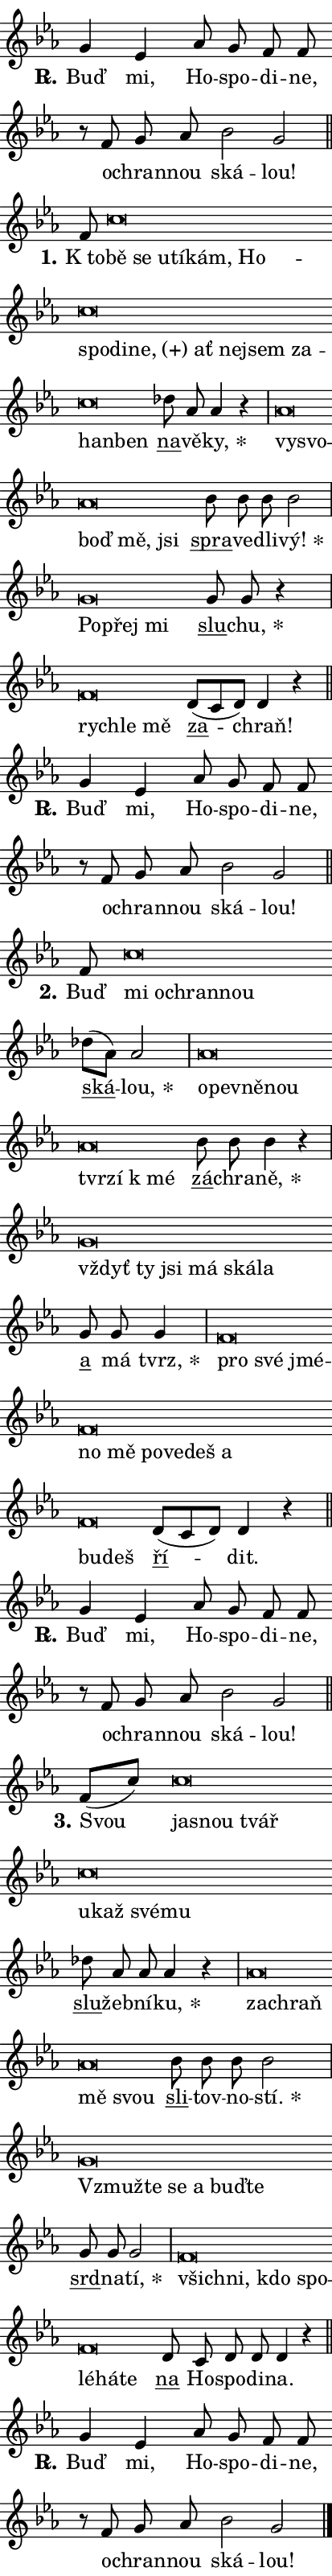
\version "2.22.1"
\header { tagline = "" }
\paper {
  indent = 0\cm
  top-margin = 0\cm
  right-margin = 0\cm
  bottom-margin = 0\cm
  left-margin = 0\cm
  paper-width = 7\cm
  page-breaking = #ly:one-page-breaking
  system-system-spacing.basic-distance = #11
  score-system-spacing.basic-distance = #11
  ragged-last = ##f
}


%% Author: Thomas Morley
%% https://lists.gnu.org/archive/html/lilypond-user/2020-05/msg00002.html
#(define (line-position grob)
"Returns position of @var[grob} in current system:
   @code{'start}, if at first time-step
   @code{'end}, if at last time-step
   @code{'middle} otherwise
"
  (let* ((col (ly:item-get-column grob))
         (ln (ly:grob-object col 'left-neighbor))
         (rn (ly:grob-object col 'right-neighbor))
         (col-to-check-left (if (ly:grob? ln) ln col))
         (col-to-check-right (if (ly:grob? rn) rn col))
         (break-dir-left
           (and
             (ly:grob-property col-to-check-left 'non-musical #f)
             (ly:item-break-dir col-to-check-left)))
         (break-dir-right
           (and
             (ly:grob-property col-to-check-right 'non-musical #f)
             (ly:item-break-dir col-to-check-right))))
        (cond ((eqv? 1 break-dir-left) 'start)
              ((eqv? -1 break-dir-right) 'end)
              (else 'middle))))

#(define (tranparent-at-line-position vctor)
  (lambda (grob)
  "Relying on @code{line-position} select the relevant enry from @var{vctor}.
Used to determine transparency,"
    (case (line-position grob)
      ((end) (not (vector-ref vctor 0)))
      ((middle) (not (vector-ref vctor 1)))
      ((start) (not (vector-ref vctor 2))))))

noteHeadBreakVisibility =
#(define-music-function (break-visibility)(vector?)
"Makes @code{NoteHead}s transparent relying on @var{break-visibility}"
#{
  \override NoteHead.transparent =
    #(tranparent-at-line-position break-visibility)
#})

#(define delete-ledgers-for-transparent-note-heads
  (lambda (grob)
    "Reads whether a @code{NoteHead} is transparent.
If so this @code{NoteHead} is removed from @code{'note-heads} from
@var{grob}, which is supposed to be @code{LedgerLineSpanner}.
As a result ledgers are not printed for this @code{NoteHead}"
    (let* ((nhds-array (ly:grob-object grob 'note-heads))
           (nhds-list
             (if (ly:grob-array? nhds-array)
                 (ly:grob-array->list nhds-array)
                 '()))
           ;; Relies on the transparent-property being done before
           ;; Staff.LedgerLineSpanner.after-line-breaking is executed.
           ;; This is fragile ...
           (to-keep
             (remove
               (lambda (nhd)
                 (ly:grob-property nhd 'transparent #f))
               nhds-list)))
      ;; TODO find a better method to iterate over grob-arrays, similiar
      ;; to filter/remove etc for lists
      ;; For now rebuilt from scratch
      (set! (ly:grob-object grob 'note-heads)  '())
      (for-each
        (lambda (nhd)
          (ly:pointer-group-interface::add-grob grob 'note-heads nhd))
        to-keep))))

hideNotes = {
  \noteHeadBreakVisibility #begin-of-line-visible
}
unHideNotes = {
  \noteHeadBreakVisibility #all-visible
}

% work-around for resetting accidentals
% https://lilypond.org/doc/v2.23/Documentation/notation/displaying-rhythms#unmetered-music
cadenzaMeasure = {
  \cadenzaOff
  \partial 1024 s1024
  \cadenzaOn
}

#(define-markup-command (accent layout props text) (markup?)
  "Underline accented syllable"
  (interpret-markup layout props
    #{\markup \override #'(offset . 4.3) \underline { #text }#}))

responsum = \markup \concat {
  "R" \hspace #-1.05 \path #0.1 #'((moveto 0 0.07) (lineto 0.9 0.8)) \hspace #0.05 "."
}

\layout {
    \context {
        \Staff
        \remove "Time_signature_engraver"
        \override LedgerLineSpanner.after-line-breaking = #delete-ledgers-for-transparent-note-heads
    }
    \context {
        \Voice {
            \override NoteHead.output-attributes = #'((class . "notehead"))
            \override Hairpin.height = #0.55
        }
    }
    \context {
        \Lyrics {
            \override StanzaNumber.output-attributes = #'((class . "stanzanumber"))
            \override LyricSpace.minimum-distance = #0.9
            \override LyricText.font-name = #"TeX Gyre Schola"
            \override LyricText.font-size = 1
            \override StanzaNumber.font-name = #"TeX Gyre Schola Bold"
            \override StanzaNumber.font-size = 1
        }
    }
}

% magnetic-lyrics.ily
%
%   written by
%     Jean Abou Samra <jean@abou-samra.fr>
%     Werner Lemberg <wl@gnu.org>
%
%   adapted by
%     Jiri Hon <jiri.hon@gmail.com>
%
% Version 2022-Apr-15

% https://www.mail-archive.com/lilypond-user@gnu.org/msg149350.html

#(define (Left_hyphen_pointer_engraver context)
   "Collect syllable-hyphen-syllable occurrences in lyrics and store
them in properties.  This engraver only looks to the left.  For
example, if the lyrics input is @code{foo -- bar}, it does the
following.

@itemize @bullet
@item
Set the @code{text} property of the @code{LyricHyphen} grob between
@q{foo} and @q{bar} to @code{foo}.

@item
Set the @code{left-hyphen} property of the @code{LyricText} grob with
text @q{foo} to the @code{LyricHyphen} grob between @q{foo} and
@q{bar}.
@end itemize

Use this auxiliary engraver in combination with the
@code{lyric-@/text::@/apply-@/magnetic-@/offset!} hook."
   (let ((hyphen #f)
         (text #f))
     (make-engraver
      (acknowledgers
       ((lyric-syllable-interface engraver grob source-engraver)
        (set! text grob)))
      (end-acknowledgers
       ((lyric-hyphen-interface engraver grob source-engraver)
        ;(when (not (grob::has-interface grob 'lyric-space-interface))
          (set! hyphen grob)));)
      ((stop-translation-timestep engraver)
       (when (and text hyphen)
         (ly:grob-set-object! text 'left-hyphen hyphen))
       (set! text #f)
       (set! hyphen #f)))))

#(define (lyric-text::apply-magnetic-offset! grob)
   "If the space between two syllables is less than the value in
property @code{LyricText@/.details@/.squash-threshold}, move the right
syllable to the left so that it gets concatenated with the left
syllable.

Use this function as a hook for
@code{LyricText@/.after-@/line-@/breaking} if the
@code{Left_@/hyphen_@/pointer_@/engraver} is active."
   (let ((hyphen (ly:grob-object grob 'left-hyphen #f)))
     (when hyphen
       (let ((left-text (ly:spanner-bound hyphen LEFT)))
         (when (grob::has-interface left-text 'lyric-syllable-interface)
           (let* ((common (ly:grob-common-refpoint grob left-text X))
                  (this-x-ext (ly:grob-extent grob common X))
                  (left-x-ext
                   (begin
                     ;; Trigger magnetism for left-text.
                     (ly:grob-property left-text 'after-line-breaking)
                     (ly:grob-extent left-text common X)))
                  ;; `delta` is the gap width between two syllables.
                  (delta (- (interval-start this-x-ext)
                            (interval-end left-x-ext)))
                  (details (ly:grob-property grob 'details))
                  (threshold (assoc-get 'squash-threshold details 0.2)))
             (when (< delta threshold)
               (let* (;; We have to manipulate the input text so that
                      ;; ligatures crossing syllable boundaries are not
                      ;; disabled.  For languages based on the Latin
                      ;; script this is essentially a beautification.
                      ;; However, for non-Western scripts it can be a
                      ;; necessity.
                      (lt (ly:grob-property left-text 'text))
                      (rt (ly:grob-property grob 'text))
                      (is-space (grob::has-interface hyphen 'lyric-space-interface))
                      (space (if is-space " " ""))
                      (space-markup (grob-interpret-markup grob " "))
                      (space-size (interval-length (ly:stencil-extent space-markup X)))
                      (extra-delta (if is-space space-size 0))
                      ;; Append new syllable.
                      (ltrt-space (if (and (string? lt) (string? rt))
                                (string-append lt space rt)
                                (make-concat-markup (list lt space rt))))
                      ;; Right-align `ltrt` to the right side.
                      (ltrt-space-markup (grob-interpret-markup
                               grob
                               (make-translate-markup
                                (cons (interval-length this-x-ext) 0)
                                (make-right-align-markup ltrt-space)))))
                 (begin
                   ;; Don't print `left-text`.
                   (ly:grob-set-property! left-text 'stencil #f)
                   ;; Set text and stencil (which holds all collected
                   ;; syllables so far) and shift it to the left.
                   (ly:grob-set-property! grob 'text ltrt-space)
                   (ly:grob-set-property! grob 'stencil ltrt-space-markup)
                   (ly:grob-translate-axis! grob (- (- delta extra-delta)) X))))))))))


#(define (lyric-hyphen::displace-bounds-first grob)
   ;; Make very sure this callback isn't triggered too early.
   (let ((left (ly:spanner-bound grob LEFT))
         (right (ly:spanner-bound grob RIGHT)))
     (ly:grob-property left 'after-line-breaking)
     (ly:grob-property right 'after-line-breaking)
     (ly:lyric-hyphen::print grob)))

squashThreshold = #0.4

\layout {
  \context {
    \Lyrics
    \consists #Left_hyphen_pointer_engraver
    \override LyricText.after-line-breaking =
      #lyric-text::apply-magnetic-offset!
    \override LyricHyphen.stencil = #lyric-hyphen::displace-bounds-first
    \override LyricText.details.squash-threshold = \squashThreshold
    \override LyricHyphen.minimum-distance = 0
    \override LyricHyphen.minimum-length = \squashThreshold
  }
}

squash = \override LyricText.details.squash-threshold = 9999
unSquash = \override LyricText.details.squash-threshold = \squashThreshold

left = \override LyricText.self-alignment-X = #LEFT
unLeft = \revert LyricText.self-alignment-X

starOffset = #(lambda (grob) 
                (let ((x_offset (ly:self-alignment-interface::aligned-on-x-parent grob)))
                  (if (= x_offset 0) 0 (+ x_offset 1.2))))

star = #(define-music-function (syllable)(string?)
"Append star separator at the end of a syllable"
#{
  \once \override LyricText.X-offset = #starOffset
  \lyricmode { \markup {
    #syllable
    \override #'((font-name . "TeX Gyre Schola Bold")) \hspace #0.2 \lower #0.65 \larger "*"
  } }
#})

starAccent = #(define-music-function (syllable)(string?)
"Append star separator at the end of a syllable and make accent"
#{
  \once \override LyricText.X-offset = #starOffset
  \lyricmode { \markup {
    \accent #syllable
    \override #'((font-name . "TeX Gyre Schola Bold")) \hspace #0.2 \lower #0.65 \larger "*"
  } }
#})

breath = #(define-music-function (syllable)(string?)
"Append breathing indicator at the end of a syllable"
#{
  \lyricmode { \markup { #syllable "+" } }
#})

optionalBreath = #(define-music-function (syllable)(string?)
"Append optional breathing indicator at the end of a syllable"
#{
  \lyricmode { \markup { #syllable "(+)" } }
#})


\score {
    <<
        \new Voice = "melody" { \cadenzaOn \key es \major \relative { g'4 es as8 g f f \bar "" r f g as bes2 g \cadenzaMeasure \bar "||" \break }
\relative { f'8 c'\breve*1/16 \hideNotes \breve*1/16 \bar "" \breve*1/16 \bar "" \breve*1/16 \bar "" \breve*1/16 \bar "" \breve*1/16 \bar "" \breve*1/16 \bar "" \breve*1/16 \bar "" \breve*1/16 \bar "" \breve*1/16 \bar "" \breve*1/16 \bar "" \breve*1/16 \bar "" \breve*1/16 \bar "" \breve*1/16 \breve*1/16 \bar "" \unHideNotes \bar "" des8 as as4 r \cadenzaMeasure \bar "|" as\breve*1/16 \hideNotes \breve*1/16 \bar "" \breve*1/16 \bar "" \breve*1/16 \breve*1/16 \bar "" \unHideNotes \bar "" bes8 bes bes bes2 \cadenzaMeasure \bar "|" g\breve*1/16 \hideNotes \breve*1/16 \breve*1/16 \bar "" \unHideNotes \bar "" g8 g r4 \cadenzaMeasure \bar "|" f\breve*1/16 \hideNotes \breve*1/16 \breve*1/16 \bar "" \unHideNotes \bar "" d8[( c d)] d4 r \cadenzaMeasure \bar "||" \break }
\relative { g'4 es as8 g f f \bar "" r f g as bes2 g \cadenzaMeasure \bar "||" \break }
\relative { f'8 c'\breve*1/16 \hideNotes \breve*1/16 \bar "" \breve*1/16 \breve*1/16 \bar "" \unHideNotes \bar "" des8[( as)] as2 \cadenzaMeasure \bar "|" as\breve*1/16 \hideNotes \breve*1/16 \bar "" \breve*1/16 \bar "" \breve*1/16 \bar "" \breve*1/16 \bar "" \breve*1/16 \breve*1/16 \bar "" \unHideNotes \bar "" bes8 bes bes4 r \cadenzaMeasure \bar "|" g\breve*1/16 \hideNotes \breve*1/16 \bar "" \breve*1/16 \bar "" \breve*1/16 \bar "" \breve*1/16 \breve*1/16 \bar "" \unHideNotes \bar "" g8 g g4 \cadenzaMeasure \bar "|" f\breve*1/16 \hideNotes \breve*1/16 \bar "" \breve*1/16 \bar "" \breve*1/16 \bar "" \breve*1/16 \bar "" \breve*1/16 \bar "" \breve*1/16 \bar "" \breve*1/16 \bar "" \breve*1/16 \bar "" \breve*1/16 \breve*1/16 \bar "" \unHideNotes \bar "" d8[( c d)] d4 r \cadenzaMeasure \bar "||" \break }
\relative { g'4 es as8 g f f \bar "" r f g as bes2 g \cadenzaMeasure \bar "||" \break }
\relative { f'8[( c'8)] c\breve*1/16 \hideNotes \breve*1/16 \bar "" \breve*1/16 \bar "" \breve*1/16 \bar "" \breve*1/16 \bar "" \breve*1/16 \breve*1/16 \bar "" \unHideNotes \bar "" des8 as as as4 r \cadenzaMeasure \bar "|" as\breve*1/16 \hideNotes \breve*1/16 \bar "" \breve*1/16 \breve*1/16 \bar "" \unHideNotes \bar "" bes8 bes bes bes2 \cadenzaMeasure \bar "|" g\breve*1/16 \hideNotes \breve*1/16 \bar "" \breve*1/16 \bar "" \breve*1/16 \bar "" \breve*1/16 \breve*1/16 \bar "" \unHideNotes \bar "" g8 g g2 \cadenzaMeasure \bar "|" f\breve*1/16 \hideNotes \breve*1/16 \bar "" \breve*1/16 \bar "" \breve*1/16 \bar "" \breve*1/16 \bar "" \breve*1/16 \breve*1/16 \bar "" \unHideNotes \bar "" d8 c d d d4 r \cadenzaMeasure \bar "||" \break }
\relative { g'4 es as8 g f f \bar "" r f g as bes2 g \cadenzaMeasure \bar "||" \break } \bar "|." }
        \new Lyrics \lyricsto "melody" { \lyricmode { \set stanza = \responsum
Buď mi, Ho -- spo -- di -- ne, o -- chran -- nou ská -- lou!
\set stanza = "1."
"K to" -- \left bě \squash se u -- tí -- kám, Ho -- spo -- di -- \optionalBreath ne, ať nej -- sem za -- han -- ben \unLeft \unSquash \markup \accent na -- vě -- \star ky, \left vy -- \squash svo -- boď mě, jsi \unLeft \unSquash \markup \accent spra -- ve -- dli -- \star vý! \left Po -- \squash přej mi \unLeft \unSquash \markup \accent slu -- \star chu, \left rych -- \squash le mě \unLeft \unSquash \markup \accent za -- chraň!
\set stanza = \responsum
Buď mi, Ho -- spo -- di -- ne, o -- chran -- nou ská -- lou!
\set stanza = "2."
Buď \left mi \squash o -- chran -- nou \unLeft \unSquash \markup \accent ská -- \star lou, \left o -- \squash pev -- ně -- nou tvr -- zí "k mé" \unLeft \unSquash \markup \accent zá -- chra -- \star ně, \left vždyť \squash ty jsi má ská -- la \unLeft \unSquash \markup \accent a má \star tvrz, \left pro \squash své jmé -- no mě po -- ve -- deš a bu -- deš \unLeft \unSquash \markup \accent ří -- dit.
\set stanza = \responsum
Buď mi, Ho -- spo -- di -- ne, o -- chran -- nou ská -- lou!
\set stanza = "3."
Svou \left ja -- \squash snou tvář u -- kaž své -- mu \unLeft \unSquash \markup \accent slu -- žeb -- ní -- \star ku, \left za -- \squash chraň mě svou \unLeft \unSquash \markup \accent sli -- tov -- no -- \star stí. \left Vzmuž -- \squash te se a buď -- te \unLeft \unSquash \markup \accent srd -- na -- \star tí, \left všich -- \squash ni, kdo spo -- lé -- há -- te \unLeft \unSquash \markup \accent na Ho -- spo -- di -- na.
\set stanza = \responsum
Buď mi, Ho -- spo -- di -- ne, o -- chran -- nou ská -- lou! } }
    >>
    \layout {}
}
